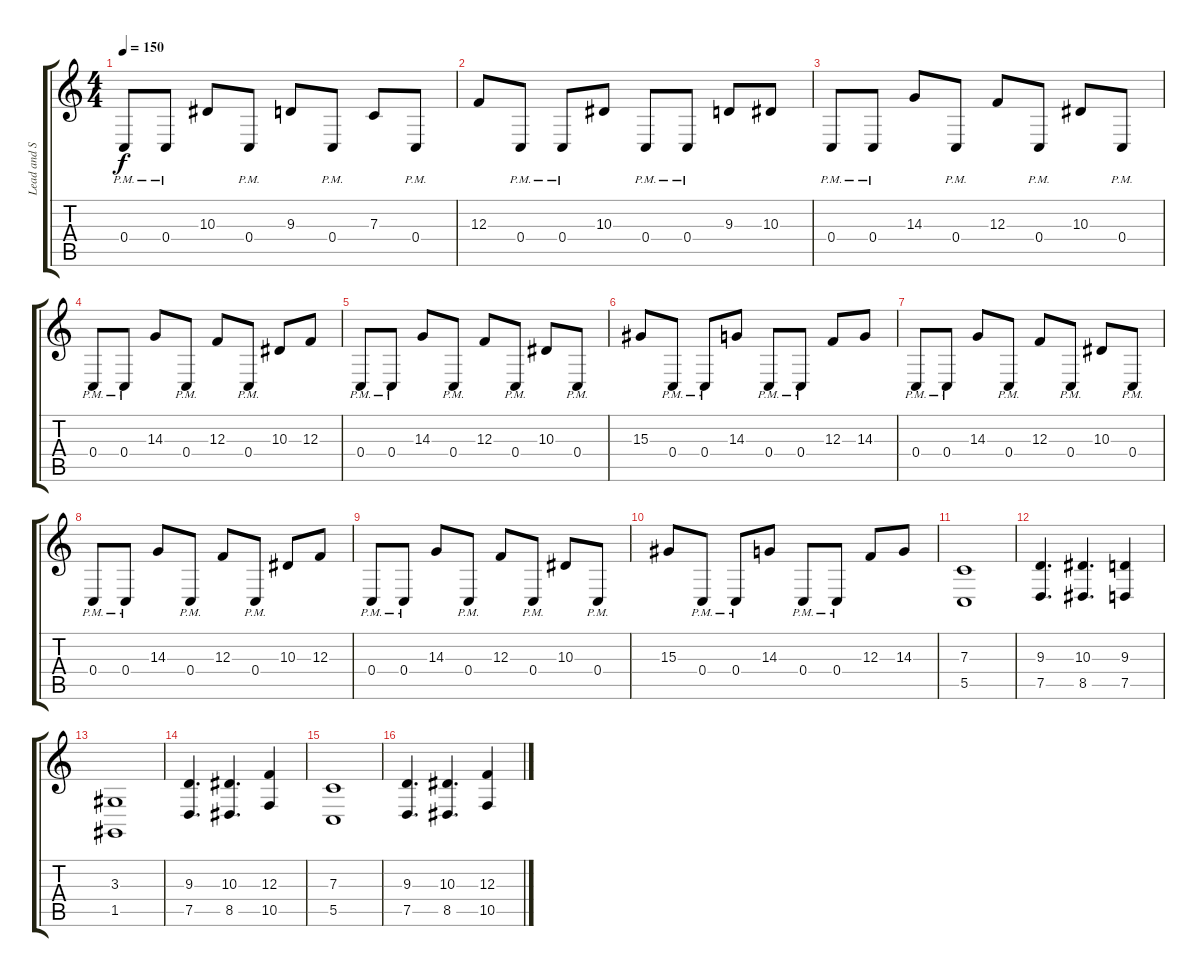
\track ("Lead and Synth" "Lead and S") {instrument tremolostrings}
\staff {score tabs}
\tuning (D4 A3 F3 C3 G2 C2) {hide}
\ts (4 4)
\tempo 150
\clef g2
\ks c
0.4{pm}.8{dy f} 0.4{pm}.8 10.3.8 0.4{pm}.8 9.3.8 0.4{pm}.8 7.3.8 0.4{pm}.8 |
12.3.8 0.4{pm}.8 0.4{pm}.8 10.3.8 0.4{pm}.8 0.4{pm}.8 9.3.8 10.3.8 |
0.4{pm}.8{instrument distortionguitar} 0.4{pm}.8 14.3.8 0.4{pm}.8 12.3.8 0.4{pm}.8 10.3.8 0.4{pm}.8 |
0.4{pm}.8 0.4{pm}.8 14.3.8 0.4{pm}.8 12.3.8 0.4{pm}.8 10.3.8 12.3.8 |
0.4{pm}.8 0.4{pm}.8 14.3.8 0.4{pm}.8 12.3.8 0.4{pm}.8 10.3.8 0.4{pm}.8 |
15.3.8 0.4{pm}.8 0.4{pm}.8 14.3.8 0.4{pm}.8 0.4{pm}.8 12.3.8 14.3.8 |
0.4{pm}.8{instrument distortionguitar} 0.4{pm}.8 14.3.8 0.4{pm}.8 12.3.8 0.4{pm}.8 10.3.8 0.4{pm}.8 |
0.4{pm}.8 0.4{pm}.8 14.3.8 0.4{pm}.8 12.3.8 0.4{pm}.8 10.3.8 12.3.8 |
0.4{pm}.8 0.4{pm}.8 14.3.8 0.4{pm}.8 12.3.8 0.4{pm}.8 10.3.8 0.4{pm}.8 |
15.3.8 0.4{pm}.8 0.4{pm}.8 14.3.8 0.4{pm}.8 0.4{pm}.8 12.3.8 14.3.8 |
(7.3 5.5).1{instrument tremolostrings} |
(9.3 7.5).4{d} (10.3 8.5).4{d} (9.3 7.5).4 |
(3.3 1.5).1 |
(9.3 7.5).4{d} (10.3 8.5).4{d} (12.3 10.5).4 |
(7.3 5.5).1 |
(9.3 7.5).4{d} (10.3 8.5).4{d} (12.3 10.5).4
